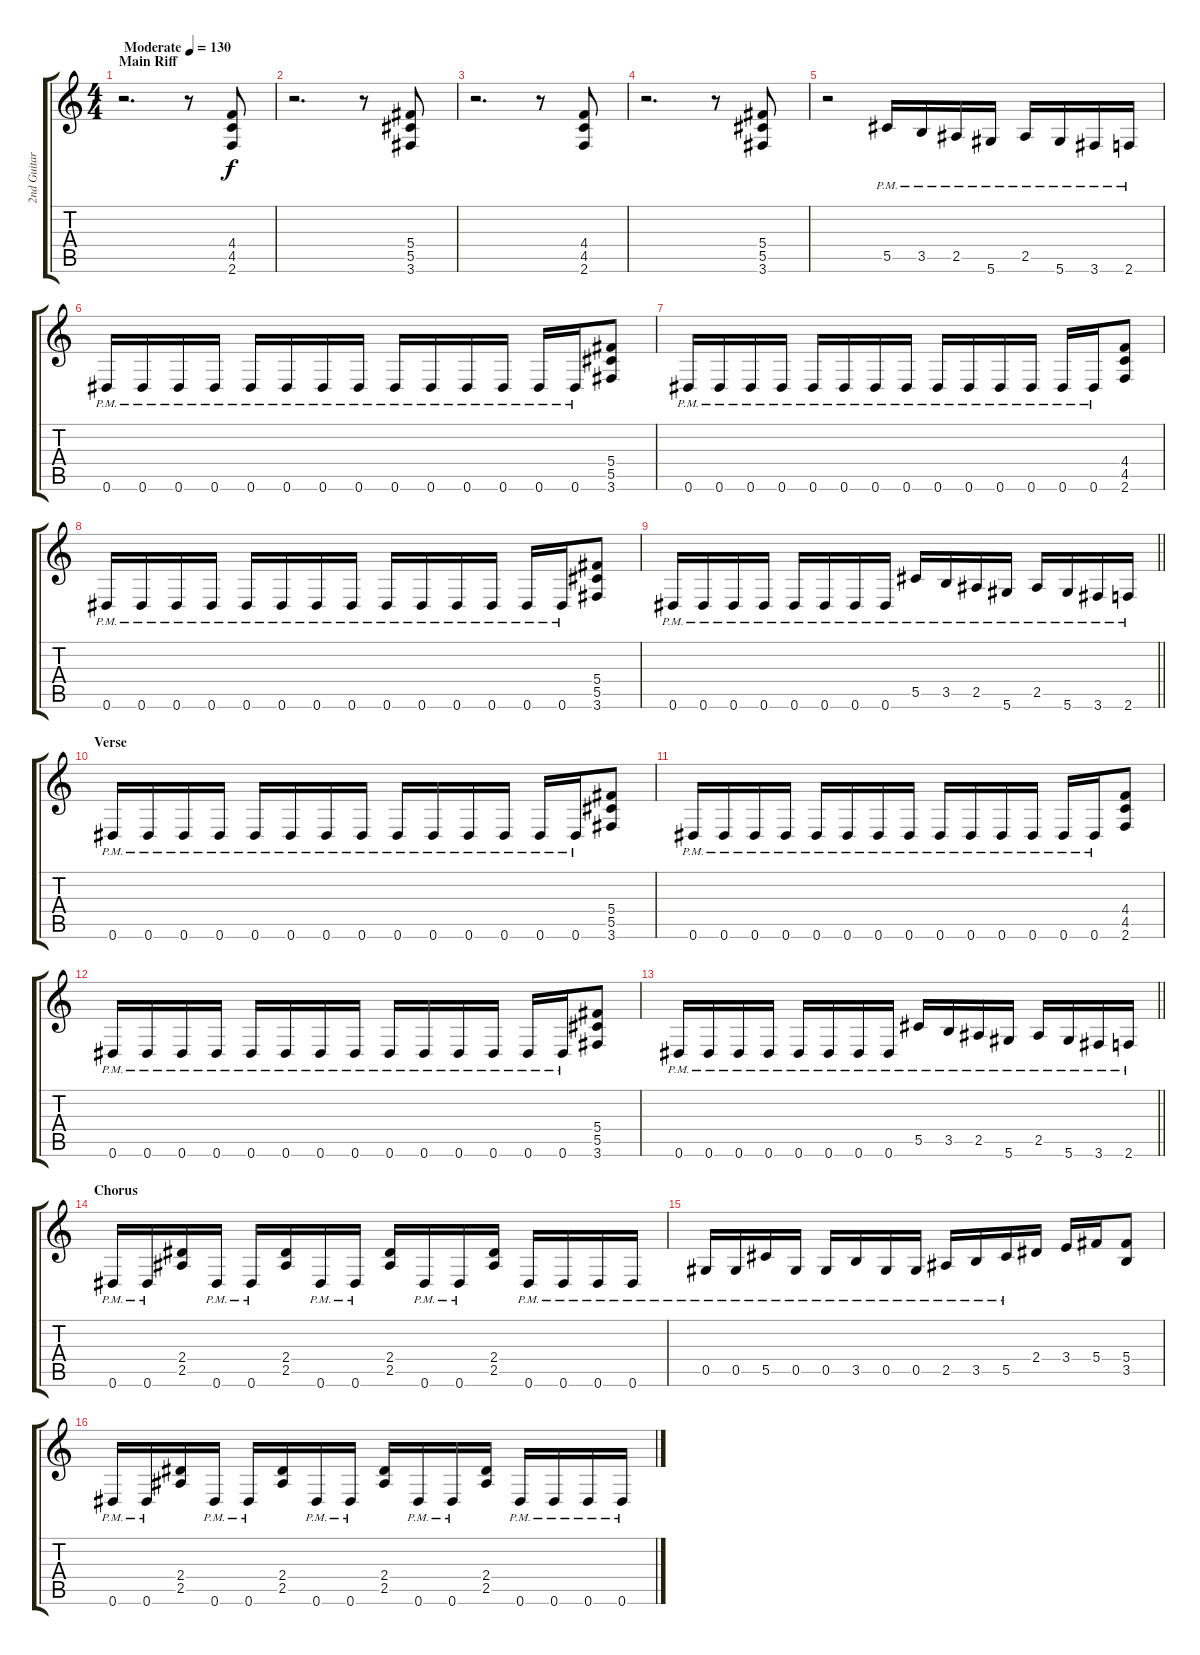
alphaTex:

\track ("2nd Guitar" "2nd Guitar") {instrument overdrivenguitar}
\staff {score tabs}
\tuning (Eb4 Bb3 Gb3 Db3 Ab2 Eb2) {hide}
\ts (4 4)
\section ("" "Main Riff")
\tempo (130 "Moderate")
\clef g2
\ks c
r.2{d dy f instrument overdrivenguitar} r.8 (4.4 4.5 2.6).8 |
r.2{d} r.8 (5.4 5.5 3.6).8 |
r.2{d} r.8 (4.4 4.5 2.6).8 |
r.2{d} r.8 (5.4 5.5 3.6).8 |
r.2 5.5{pm}.16 3.5{pm}.16 2.5{pm}.16 5.6{pm}.16 2.5{pm}.16 5.6{pm}.16 3.6{pm}.16 2.6{pm}.16 |
0.6{pm}.16 0.6{pm}.16 0.6{pm}.16 0.6{pm}.16 0.6{pm}.16 0.6{pm}.16 0.6{pm}.16 0.6{pm}.16 0.6{pm}.16 0.6{pm}.16 0.6{pm}.16 0.6{pm}.16 0.6{pm}.16 0.6{pm}.16 (5.4 5.5 3.6).8 |
0.6{pm}.16 0.6{pm}.16 0.6{pm}.16 0.6{pm}.16 0.6{pm}.16 0.6{pm}.16 0.6{pm}.16 0.6{pm}.16 0.6{pm}.16 0.6{pm}.16 0.6{pm}.16 0.6{pm}.16 0.6{pm}.16 0.6{pm}.16 (4.4 4.5 2.6).8 |
0.6{pm}.16 0.6{pm}.16 0.6{pm}.16 0.6{pm}.16 0.6{pm}.16 0.6{pm}.16 0.6{pm}.16 0.6{pm}.16 0.6{pm}.16 0.6{pm}.16 0.6{pm}.16 0.6{pm}.16 0.6{pm}.16 0.6{pm}.16 (5.4 5.5 3.6).8 |
\barLineRight lightlight
0.6{pm}.16 0.6{pm}.16 0.6{pm}.16 0.6{pm}.16 0.6{pm}.16 0.6{pm}.16 0.6{pm}.16 0.6{pm}.16 5.5{pm}.16 3.5{pm}.16 2.5{pm}.16 5.6{pm}.16 2.5{pm}.16 5.6{pm}.16 3.6{pm}.16 2.6{pm}.16 |
\section ("" "Verse")
0.6{pm}.16 0.6{pm}.16 0.6{pm}.16 0.6{pm}.16 0.6{pm}.16 0.6{pm}.16 0.6{pm}.16 0.6{pm}.16 0.6{pm}.16 0.6{pm}.16 0.6{pm}.16 0.6{pm}.16 0.6{pm}.16 0.6{pm}.16 (5.4 5.5 3.6).8 |
0.6{pm}.16 0.6{pm}.16 0.6{pm}.16 0.6{pm}.16 0.6{pm}.16 0.6{pm}.16 0.6{pm}.16 0.6{pm}.16 0.6{pm}.16 0.6{pm}.16 0.6{pm}.16 0.6{pm}.16 0.6{pm}.16 0.6{pm}.16 (4.4 4.5 2.6).8 |
0.6{pm}.16 0.6{pm}.16 0.6{pm}.16 0.6{pm}.16 0.6{pm}.16 0.6{pm}.16 0.6{pm}.16 0.6{pm}.16 0.6{pm}.16 0.6{pm}.16 0.6{pm}.16 0.6{pm}.16 0.6{pm}.16 0.6{pm}.16 (5.4 5.5 3.6).8 |
\barLineRight lightlight
0.6{pm}.16 0.6{pm}.16 0.6{pm}.16 0.6{pm}.16 0.6{pm}.16 0.6{pm}.16 0.6{pm}.16 0.6{pm}.16 5.5{pm}.16 3.5{pm}.16 2.5{pm}.16 5.6{pm}.16 2.5{pm}.16 5.6{pm}.16 3.6{pm}.16 2.6{pm}.16 |
\section ("" "Chorus")
0.6{pm}.16 0.6{pm}.16 (2.4 2.5).16 0.6{pm}.16 0.6{pm}.16 (2.4 2.5).16 0.6{pm}.16 0.6{pm}.16 (2.4 2.5).16 0.6{pm}.16 0.6{pm}.16 (2.4 2.5).16 0.6{pm}.16 0.6{pm}.16 0.6{pm}.16 0.6{pm}.16 |
0.5{pm}.16 0.5{pm}.16 5.5{pm}.16 0.5{pm}.16 0.5{pm}.16 3.5{pm}.16 0.5{pm}.16 0.5{pm}.16 2.5{pm}.16 3.5{pm}.16 5.5{pm}.16 2.4.16 3.4.16 5.4.16 (5.4 3.5).8 |
0.6{pm}.16 0.6{pm}.16 (2.4 2.5).16 0.6{pm}.16 0.6{pm}.16 (2.4 2.5).16 0.6{pm}.16 0.6{pm}.16 (2.4 2.5).16 0.6{pm}.16 0.6{pm}.16 (2.4 2.5).16 0.6{pm}.16 0.6{pm}.16 0.6{pm}.16 0.6{pm}.16
